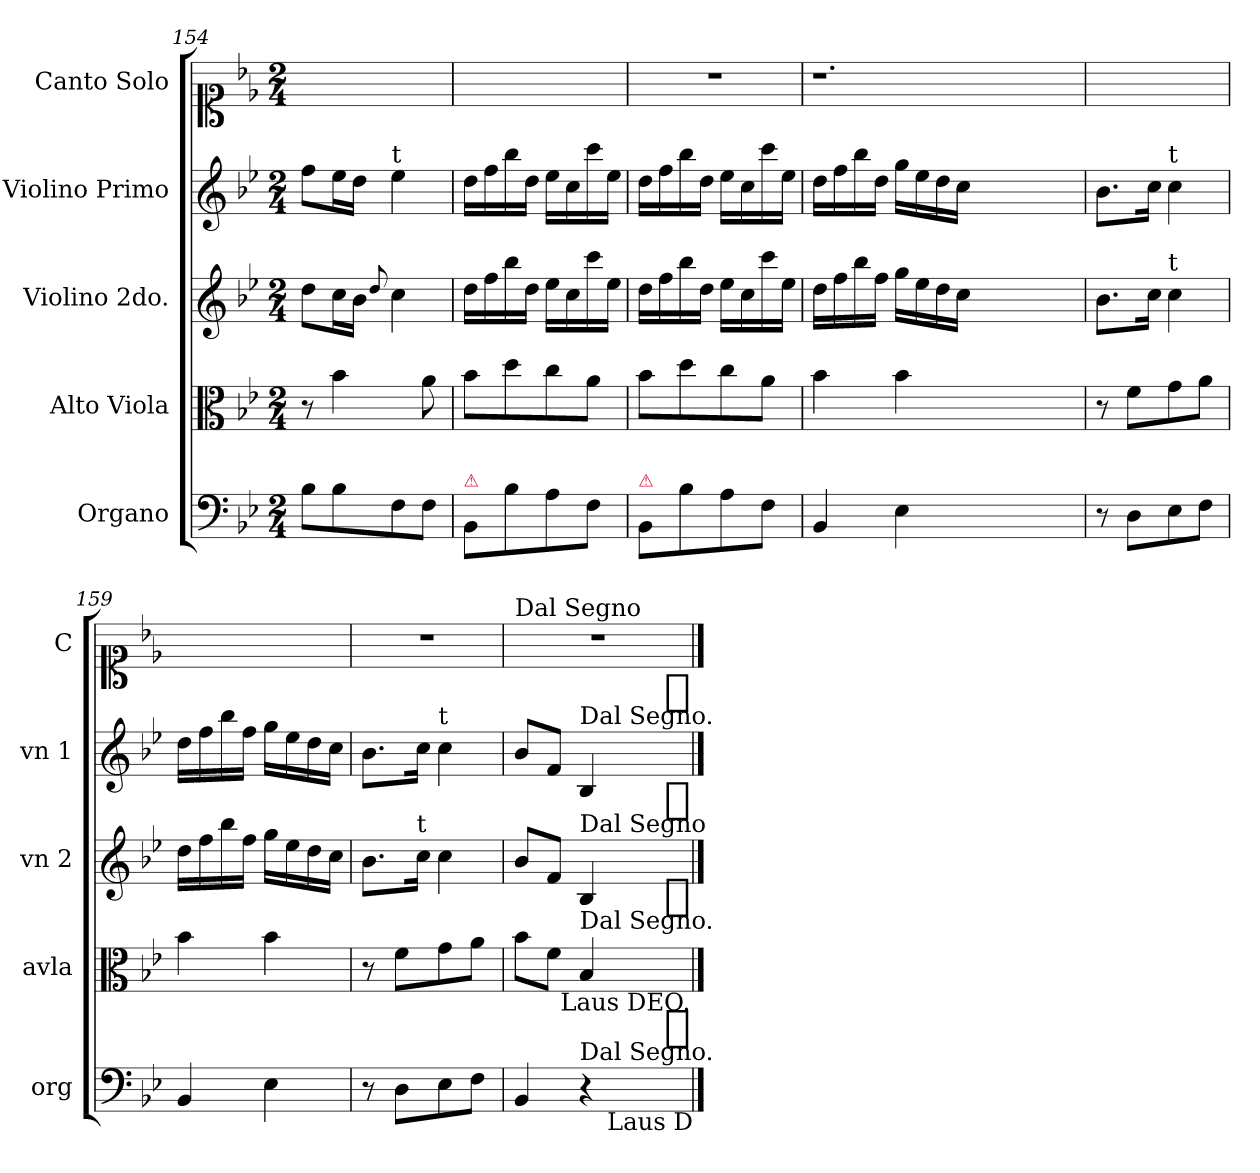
**kern	**kern	**kern	**kern	**kern
*part5	*part4	*part3	*part2	*part1
*staff5	*staff4	*staff3	*staff2	*staff1
*I"Organo	*I"Alto Viola	*I"Violino 2do.	*I"Violino Primo	*I"Canto Solo
*I'org	*I'avla	*I'vn 2	*I'vn 1	*I'C
*clefF4	*clefC3	*clefG2	*clefG2	*clefC1
*k[b-e-]	*k[b-e-]	*k[b-e-]	*k[b-e-]	*k[b-e-]
*M2/4	*M2/4	*M2/4	*M2/4	*M2/4
=154	=154	=154	=154	=154
8B-\L	8r	8dd\L	8ff\L	2ryy
8B-\	4b-\	16cc\L	16ee-\L	.
.	.	16b-\JJ	16dd\JJ	.
.	.	8qqdd/	.	.
!	!	!	!LO:TX:a:t=t	!
8F\	.	4cc\	4ee-\	.
8F\J	8a\	.	.	.
=155	=155	=155	=155	=155
!LO:TX:a:color=crimson:t=⚠	!	!	!	!
8BB-/L	8b-\L	16dd\LL	16dd\LL	2ryy
.	.	16ff\	16ff\	.
8B-\	8dd\	16bb-\	16bb-\	.
.	.	16dd\JJ	16dd\JJ	.
8A\	8cc\	16ee-\LL	16ee-\LL	.
.	.	16cc\	16cc\	.
8F\J	8a\J	16ccc\	16ccc\	.
.	.	16ee-\JJ	16ee-\JJ	.
=156	=156	=156	=156	=156
!LO:TX:a:color=crimson:t=⚠	!	!	!	!
8BB-/L	8b-\L	16dd\LL	16dd\LL	2r
.	.	16ff\	16ff\	.
8B-\	8dd\	16bb-\	16bb-\	.
.	.	16dd\JJ	16dd\JJ	.
8A\	8cc\	16ee-\LL	16ee-\LL	.
.	.	16cc\	16cc\	.
8F\J	8a\J	16ccc\	16ccc\	.
.	.	16ee-\JJ	16ee-\JJ	.
=157	=157	=157	=157	=157
4BB-/	4b-\	16dd\LL	16dd\LL	1.r
.	.	16ff\	16ff\	.
.	.	16bb-\	16bb-\	.
.	.	16ff\JJ	16dd\JJ	.
4E-\	4b-\	16gg\LL	16gg\LL	.
.	.	16ee-\	16ee-\	.
.	.	16dd\	16dd\	.
.	.	16cc\JJ	16cc\JJ	.
1ryy	1ryy	1ryy	1ryy	.
=158	=158	=158	=158	=158
8r	8r	8.b-\L	8.b-\L	2ryy
8D\L	8f\L	.	.	.
.	.	16cc\Jk	16cc\Jk	.
!	!	!	!LO:TX:a:t=t	!
!	!	!LO:TX:a:t=t	!	!
8E-\	8g\	4cc\	4cc\	.
8F\J	8a\J	.	.	.
=159	=159	=159	=159	=159
4BB-/	4b-\	16dd\LL	16dd\LL	2ryy
.	.	16ff\	16ff\	.
.	.	16bb-\	16bb-\	.
.	.	16ff\JJ	16ff\JJ	.
4E-\	4b-\	16gg\LL	16gg\LL	.
.	.	16ee-\	16ee-\	.
.	.	16dd\	16dd\	.
.	.	16cc\JJ	16cc\JJ	.
=160	=160	=160	=160	=160
8r	8r	8.b-\L	8.b-\L	2r
8D\L	8f\L	.	.	.
!	!	!LO:TX:a:t=t	!	!
.	.	16cc\Jk	16cc\Jk	.
!	!	!	!LO:TX:a:t=t	!
8E-\	8g\	4cc\	4cc\	.
8F\J	8a\J	.	.	.
=161	=161	=161	=161	=161
!	!	!	!	!LO:TX:a:t=Dal Segno
4BB-/	8b-\L	8b-/L	8b-/L	2r
.	8f\J	8f/J	8f/J	.
!	!	!	!LO:TX:a:t=Dal Segno.	!
!	!	!LO:TX:a:t=Dal Segno	!	!
!	!LO:TX:a:t=Dal Segno.	!	!	!
!LO:TX:a:t=Dal Segno.	!	!	!	!
4r	4B-/	4B-/	4B-/	.
!	!	!	!LO:TX:a:t=[segno]	!
!	!	!LO:TX:a:t=[segno]	!	!
!	!LO:TX:a:t=[segno]	!	!	!
!	!LO:TX:b:t=Laus DEO.	!	!	!
!LO:TX:a:t=[segno]	!	!	!	!
!LO:TX:b:t=Laus D	!	!	!	!
==	==	==	==	==
*-	*-	*-	*-	*-
